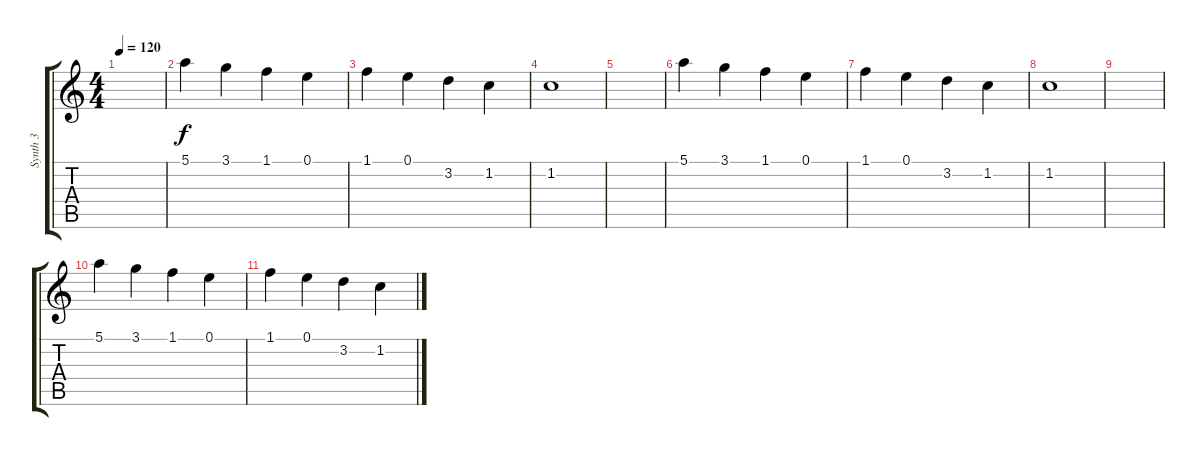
\track ("Synth 3" "Synth 3") {instrument tubularbells}
\staff {score tabs}
\tuning (E5 B4 G4 D4 A3 E3) {hide}
\ts (4 4)
\tempo 120
\clef g2
\ks c
|
5.1.4 3.1.4 1.1.4 0.1.4 |
1.1.4 0.1.4 3.2.4 1.2.4 |
1.2.1 |
|
5.1.4 3.1.4 1.1.4 0.1.4 |
1.1.4 0.1.4 3.2.4 1.2.4 |
1.2.1 |
|
5.1.4 3.1.4 1.1.4 0.1.4 |
1.1.4 0.1.4 3.2.4 1.2.4
